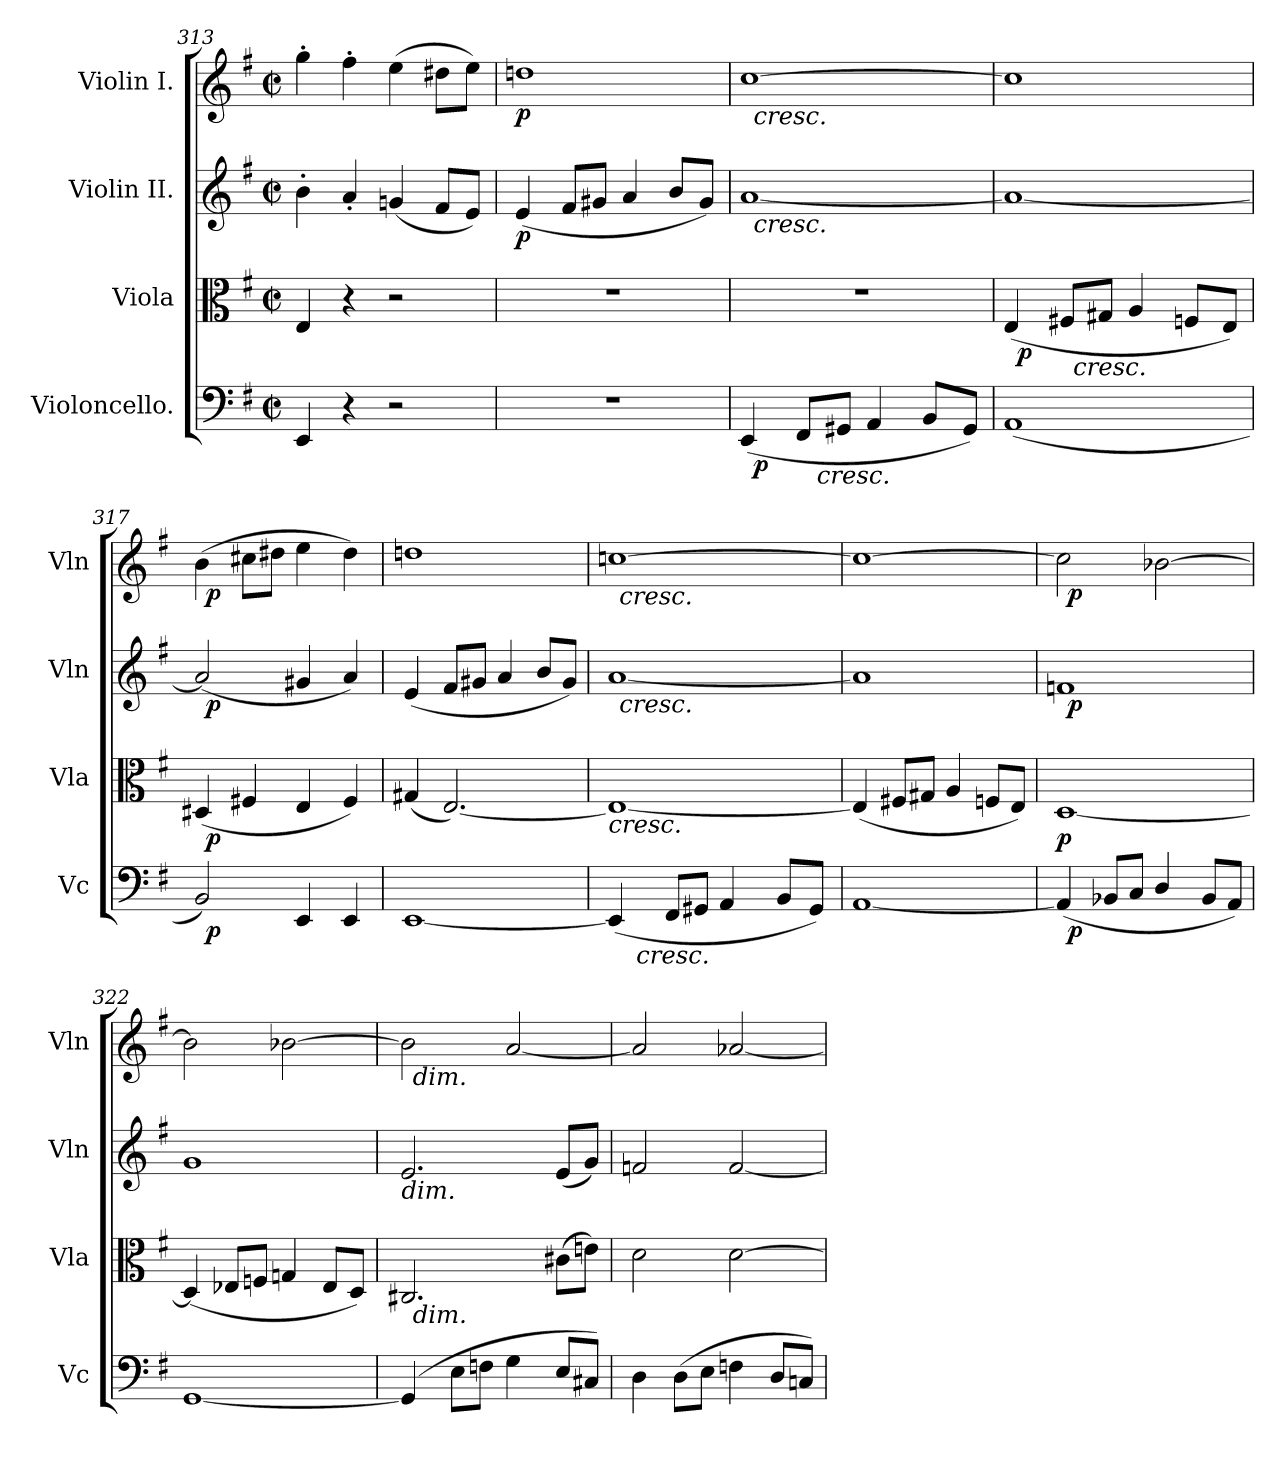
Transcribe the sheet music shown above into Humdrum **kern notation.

**kern	**dynam	**kern	**dynam	**kern	**dynam	**kern	**dynam
*part4	*part4	*part3	*part3	*part2	*part2	*part1	*part1
*staff4	*staff4	*staff3	*staff3	*staff2	*staff2	*staff1	*staff1
*I"Violoncello.	*	*I"Viola	*	*I"Violin II.	*	*I"Violin I.	*
*I'Vc	*	*I'Vla	*	*I'Vln	*	*I'Vln	*
*clefF4	*	*clefC3	*	*clefG2	*	*clefG2	*
*k[f#]	*	*k[f#]	*	*k[f#]	*	*k[f#]	*
*e:	*	*e:	*	*e:	*	*e:	*
*M2/2	*	*M2/2	*	*M2/2	*	*M2/2	*
*met(c|)	*	*met(c|)	*	*met(c|)	*	*met(c|)	*
=313	=313	=313	=313	=313	=313	=313	=313
4EE/	.	4E/	.	4b'>\	.	4gg'>\	.
4r	.	4r	.	4a'</	.	4ff#'>\	.
2r	.	2r	.	(4gn/	.	(4ee\	.
.	.	.	.	8f#/L	.	8dd#X\L	.
.	.	.	.	8e/J)	.	8ee\J)	.
=314	=314	=314	=314	=314	=314	=314	=314
!	!	!	!	!	!LO:DY:b	!	!LO:DY:b
1r	.	1r	.	(4e/	p	1ddn	p
.	.	.	.	8f#/L	.	.	.
.	.	.	.	8g#X/J	.	.	.
.	.	.	.	4a/	.	.	.
.	.	.	.	8b\L	.	.	.
.	.	.	.	8g#/J)	.	.	.
=315	=315	=315	=315	=315	=315	=315	=315
*^	*	*	*	*^	*	*^	*
*	*^	*	*	*	*	*	*	*	*	*
(4EE/	32ryy	4ryy	.	1r	.	[1a	32ryy	.	[1cc	32ryy	.
!	!	!	!	!	!	!	!	!	!	!LO:TX:b:i:t=cresc.	!
!	!	!	!	!	!	!	!LO:TX:b:i:t=cresc.	!	!	!	!
!	!	!	!LO:DY:b	!	!	!	!	!	!	!	!
.	2ryy	.	p	.	.	.	2ryy	.	.	2ryy	.
8FF#/L	.	16ryy	.	.	.	.	.	.	.	.	.
!	!	!LO:TX:b:i:t=cresc.	!	!	!	!	!	!	!	!	!
.	.	2ryy	.	.	.	.	.	.	.	.	.
8GG#X/J	.	.	.	.	.	.	.	.	.	.	.
4AA/	.	.	.	.	.	.	.	.	.	.	.
.	4...ryy	.	.	.	.	.	4...ryy	.	.	4...ryy	.
8BB/L	.	.	.	.	.	.	.	.	.	.	.
.	.	8.ryy	.	.	.	.	.	.	.	.	.
8GG#/J)	.	.	.	.	.	.	.	.	.	.	.
*	*	*	*	*	*	*v	*v	*	*	*	*
*v	*v	*v	*	*	*	*	*	*v	*v	*
=316	=316	=316	=316	=316	=316	=316	=316
*	*	*^	*	*	*	*	*
*	*	*	*^	*	*	*	*	*
(1AA	.	(4E/	32ryy	4ryy	.	1a_	.	1cc]	.
!	!	!	!	!	!LO:DY:b	!	!	!	!
.	.	.	2ryy	.	p	.	.	.	.
.	.	8F#X/L	.	32ryy	.	.	.	.	.
!	!	!	!	!LO:TX:b:i:t=cresc.	!	!	!	!	!
.	.	.	.	2ryy	.	.	.	.	.
.	.	8G#X/J	.	.	.	.	.	.	.
.	.	4A/	.	.	.	.	.	.	.
.	.	.	4...ryy	.	.	.	.	.	.
.	.	8Fn/L	.	.	.	.	.	.	.
.	.	.	.	8..ryy	.	.	.	.	.
.	.	8E/J)	.	.	.	.	.	.	.
*	*	*	*v	*v	*	*	*	*	*
=317	=317	=317	=317	=317	=317	=317	=317	=317
*^	*	*	*	*	*^	*	*^	*
2BB/)	32ryy	.	(4D#X/	32ryy	.	(2a/]	32ryy	.	(4b\	32ryy	.
!	!	!LO:DY:b	!	!	!LO:DY:b	!	!	!LO:DY:b	!	!	!LO:DY:b
.	2ryy	p	.	2ryy	p	.	2ryy	p	.	2ryy	p
.	.	.	4F#X/	.	.	.	.	.	8cc#X\L	.	.
.	.	.	.	.	.	.	.	.	8dd#X\J	.	.
4EE/	.	.	4E/	.	.	4g#X/	.	.	4ee\	.	.
.	4...ryy	.	.	4...ryy	.	.	4...ryy	.	.	4...ryy	.
4EE/	.	.	4F#/)	.	.	4a/)	.	.	4dd#\)	.	.
*v	*v	*	*	*	*	*v	*v	*	*v	*v	*
*	*	*v	*v	*	*	*	*	*
=318	=318	=318	=318	=318	=318	=318	=318
[1EE	.	(4G#X/	.	(4e/	.	1ddn	.
.	.	[2.E/)	.	8f#/L	.	.	.
.	.	.	.	8g#X/J	.	.	.
.	.	.	.	4a/	.	.	.
.	.	.	.	8b\L	.	.	.
.	.	.	.	8g#/J)	.	.	.
=319	=319	=319	=319	=319	=319	=319	=319
!	!	!LO:TX:b:i:t=cresc.	!	!	!	!	!
*^	*	*	*	*^	*	*^	*
(4EE/]	16.ryy	.	1E_	.	[1a	32ryy	.	[1ccn	32ryy	.
!	!	!	!	!	!	!	!	!	!LO:TX:b:i:t=cresc.	!
!	!	!	!	!	!	!LO:TX:b:i:t=cresc.	!	!	!	!
.	.	.	.	.	.	2ryy	.	.	2ryy	.
!	!LO:TX:b:i:t=cresc.	!	!	!	!	!	!	!	!	!
.	2ryy	.	.	.	.	.	.	.	.	.
8FF#/L	.	.	.	.	.	.	.	.	.	.
8GG#X/J	.	.	.	.	.	.	.	.	.	.
4AA/	.	.	.	.	.	.	.	.	.	.
.	.	.	.	.	.	4...ryy	.	.	4...ryy	.
.	4ryy	.	.	.	.	.	.	.	.	.
8BB/L	.	.	.	.	.	.	.	.	.	.
.	8ryy	.	.	.	.	.	.	.	.	.
8GG#/J)	.	.	.	.	.	.	.	.	.	.
.	32ryy	.	.	.	.	.	.	.	.	.
*	*	*	*	*	*v	*v	*	*	*	*
*v	*v	*	*	*	*	*	*v	*v	*
!!LO:LB:g=z
=320	=320	=320	=320	=320	=320	=320	=320
[1AA	.	(4E/]	.	1a]	.	1cc_	.
.	.	8F#X/L	.	.	.	.	.
.	.	8G#X/J	.	.	.	.	.
.	.	4A/	.	.	.	.	.
.	.	8Fn/L	.	.	.	.	.
.	.	8E/J)	.	.	.	.	.
=321	=321	=321	=321	=321	=321	=321	=321
!	!	!	!LO:DY:b	!	!	!	!
*^	*	*	*	*^	*	*^	*
(<4AA/]	32ryy	.	[1D	p	1fn	32ryy	.	2cc\]	32ryy	.
!	!	!LO:DY:b	!	!	!	!	!LO:DY:b	!	!	!LO:DY:b
.	2ryy	p	.	.	.	2ryy	p	.	2ryy	p
8BB-X/L	.	.	.	.	.	.	.	.	.	.
8C/J	.	.	.	.	.	.	.	.	.	.
4D/	.	.	.	.	.	.	.	[2b-X\	.	.
.	4...ryy	.	.	.	.	4...ryy	.	.	4...ryy	.
8BB-/L	.	.	.	.	.	.	.	.	.	.
8AA/J)	.	.	.	.	.	.	.	.	.	.
*	*	*	*	*	*v	*v	*	*	*	*
*v	*v	*	*	*	*	*	*v	*v	*
=322	=322	=322	=322	=322	=322	=322	=322
[1GG	.	(4D/]	.	1g	.	2b-\]	.
.	.	8E-X/L	.	.	.	.	.
.	.	8Fn/J	.	.	.	.	.
.	.	4Gn/	.	.	.	[2b-X\	.
.	.	8E-/L	.	.	.	.	.
.	.	8D/J)	.	.	.	.	.
=323	=323	=323	=323	=323	=323	=323	=323
!	!	!	!	!LO:TX:b:i:t=dim.	!	!	!
*	*	*^	*	*	*	*^	*
(4GG/]	.	2.C#X/	32ryy	.	2.e/	.	2b-\]	32ryy	.
!	!	!	!	!	!	!	!	!LO:TX:b:i:t=dim.	!
!	!	!	!LO:TX:b:i:t=dim.	!	!	!	!	!	!
.	.	.	2ryy	.	.	.	.	2ryy	.
8E\L	.	.	.	.	.	.	.	.	.
8Fn\J	.	.	.	.	.	.	.	.	.
4G\	.	.	.	.	.	.	[2a/	.	.
.	.	.	4...ryy	.	.	.	.	4...ryy	.
8E\L	.	(8c#X\L	.	.	(8e/L	.	.	.	.
8C#X/J)	.	8en\J)	.	.	8g/J)	.	.	.	.
*	*	*v	*v	*	*	*	*v	*v	*
=324	=324	=324	=324	=324	=324	=324	=324
4D\	.	2d\	.	2fn/	.	2a/]	.
(>8D\L	.	.	.	.	.	.	.
8E\J	.	.	.	.	.	.	.
4Fn\	.	[2d\	.	[2f/	.	[2a-X/	.
8D\L	.	.	.	.	.	.	.
8Cn/J)	.	.	.	.	.	.	.
=	=	=	=	=	=	=	=
*-	*-	*-	*-	*-	*-	*-	*-
